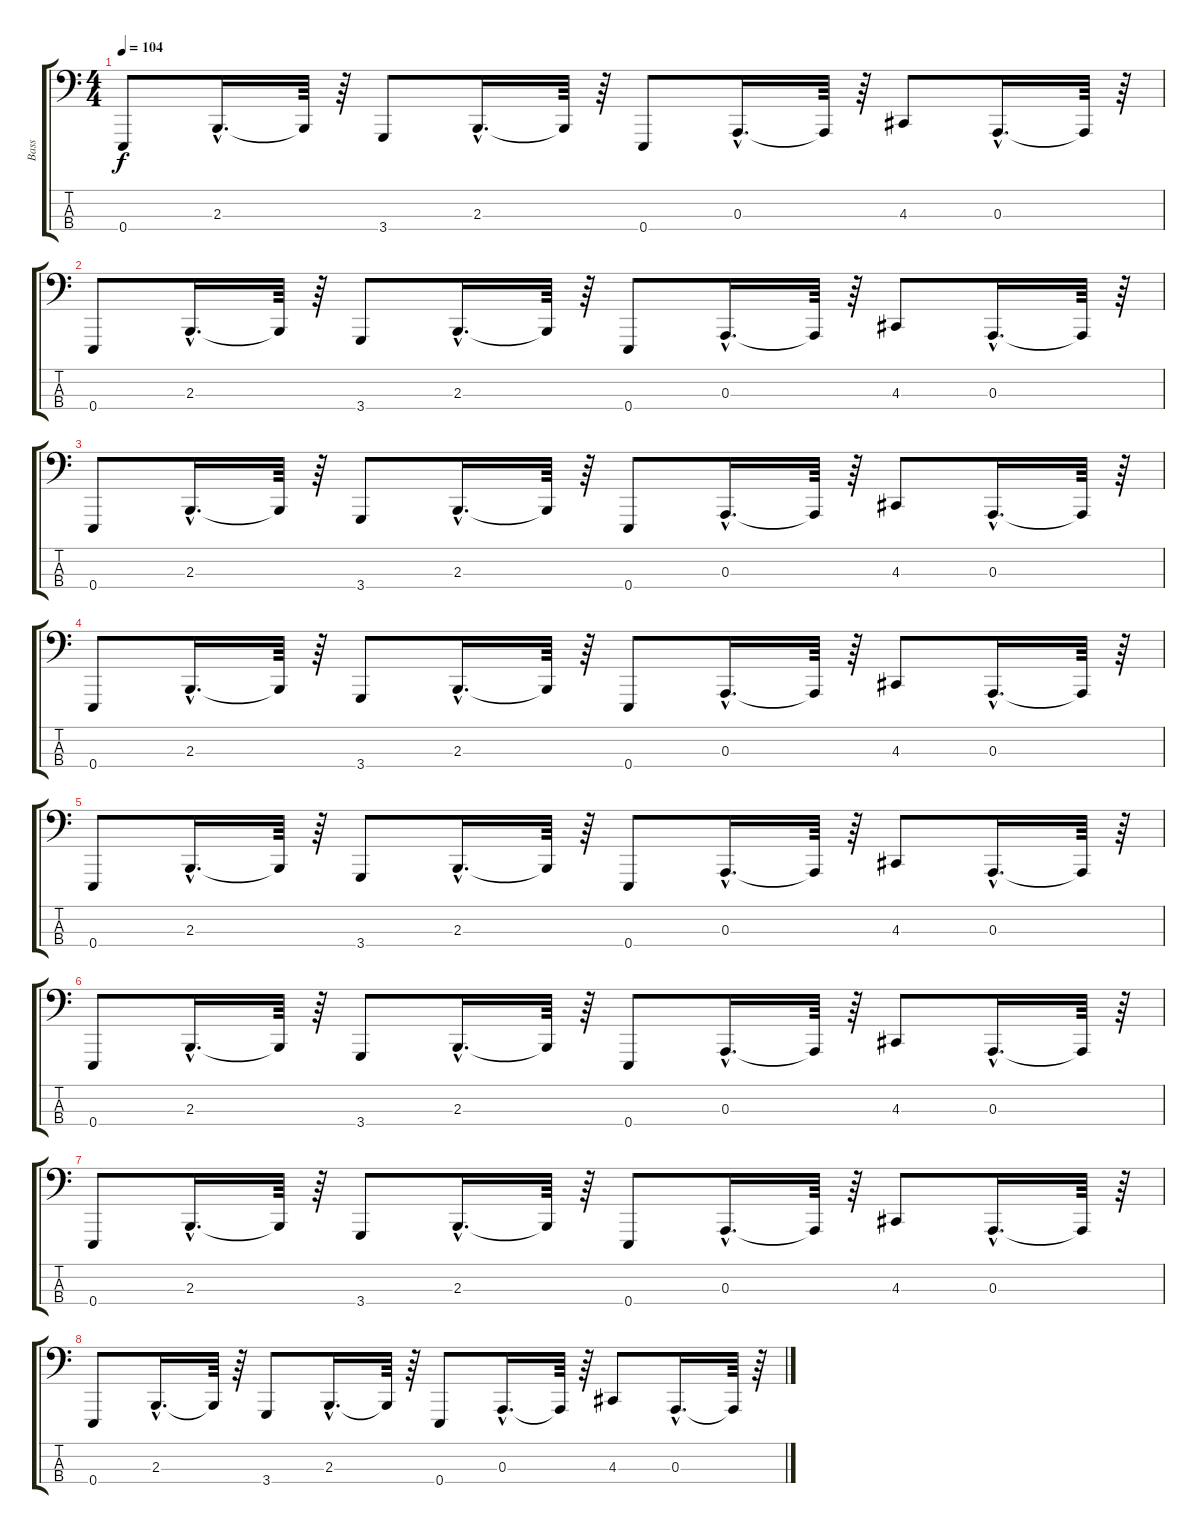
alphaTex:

\track ("Bass" "Bass") {instrument electricpiano1}
\staff {score tabs}
\tuning (G2 D2 A1 E1) {hide}
\ts (4 4)
\tempo 104
\clef f4
\ks c
0.4.8{dy f instrument electricpiano1} 2.3{hac}.16{d} 2.3{t}.64 r.64 3.4.8 2.3{hac}.16{d} 2.3{t}.64 r.64 0.4.8 0.3{hac}.16{d} 0.3{t}.64 r.64 4.3.8 0.3{hac}.16{d} 0.3{t}.64 r.64 |
0.4.8 2.3{hac}.16{d} 2.3{t}.64 r.64 3.4.8 2.3{hac}.16{d} 2.3{t}.64 r.64 0.4.8 0.3{hac}.16{d} 0.3{t}.64 r.64 4.3.8 0.3{hac}.16{d} 0.3{t}.64 r.64 |
0.4.8 2.3{hac}.16{d} 2.3{t}.64 r.64 3.4.8 2.3{hac}.16{d} 2.3{t}.64 r.64 0.4.8 0.3{hac}.16{d} 0.3{t}.64 r.64 4.3.8 0.3{hac}.16{d} 0.3{t}.64 r.64 |
0.4.8 2.3{hac}.16{d} 2.3{t}.64 r.64 3.4.8 2.3{hac}.16{d} 2.3{t}.64 r.64 0.4.8 0.3{hac}.16{d} 0.3{t}.64 r.64 4.3.8 0.3{hac}.16{d} 0.3{t}.64 r.64 |
0.4.8 2.3{hac}.16{d} 2.3{t}.64 r.64 3.4.8 2.3{hac}.16{d} 2.3{t}.64 r.64 0.4.8 0.3{hac}.16{d} 0.3{t}.64 r.64 4.3.8 0.3{hac}.16{d} 0.3{t}.64 r.64 |
0.4.8 2.3{hac}.16{d} 2.3{t}.64 r.64 3.4.8 2.3{hac}.16{d} 2.3{t}.64 r.64 0.4.8 0.3{hac}.16{d} 0.3{t}.64 r.64 4.3.8 0.3{hac}.16{d} 0.3{t}.64 r.64 |
0.4.8 2.3{hac}.16{d} 2.3{t}.64 r.64 3.4.8 2.3{hac}.16{d} 2.3{t}.64 r.64 0.4.8 0.3{hac}.16{d} 0.3{t}.64 r.64 4.3.8 0.3{hac}.16{d} 0.3{t}.64 r.64 |
0.4.8 2.3{hac}.16{d} 2.3{t}.64 r.64 3.4.8 2.3{hac}.16{d} 2.3{t}.64 r.64 0.4.8 0.3{hac}.16{d} 0.3{t}.64 r.64 4.3.8 0.3{hac}.16{d} 0.3{t}.64 r.64
